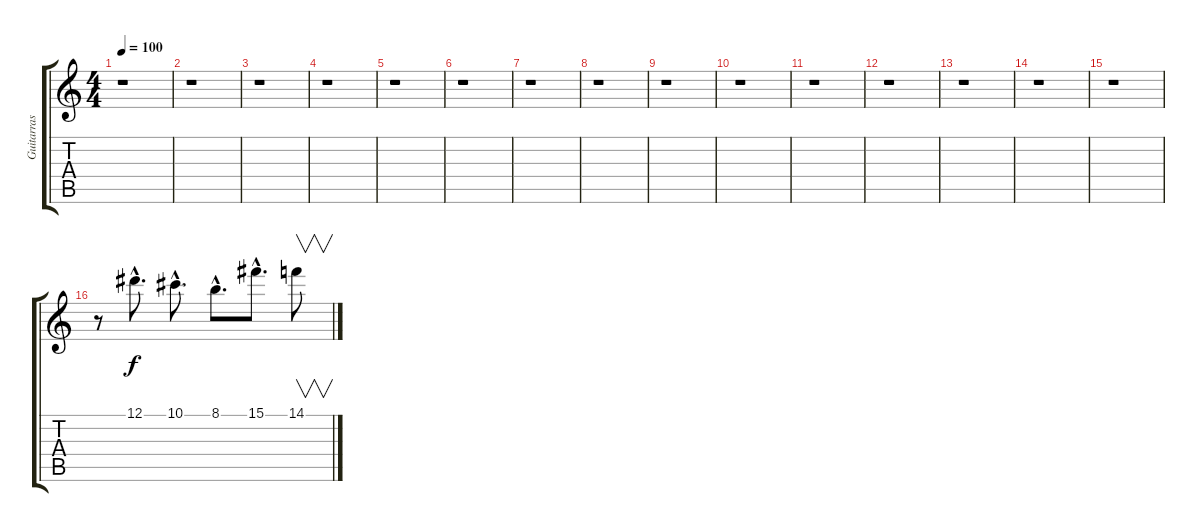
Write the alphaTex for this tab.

\track ("Guitarras Extras" "Guitarras ") {instrument distortionguitar}
\staff {score tabs}
\tuning (Eb4 Bb3 Gb3 Db3 Ab2 Eb2) {hide}
\ts (4 4)
\tempo 100
\clef g2
\ks c
r.1{dy f} |
r.1 |
r.1 |
r.1 |
r.1 |
r.1 |
r.1 |
r.1 |
r.1 |
r.1 |
r.1 |
r.1 |
r.1 |
r.1 |
r.1 |
r.8 12.1{hac}.8{d} 10.1{hac}.8{d} 8.1{hac}.8{d} 15.1{hac}.8{d} 14.1.8{v}
